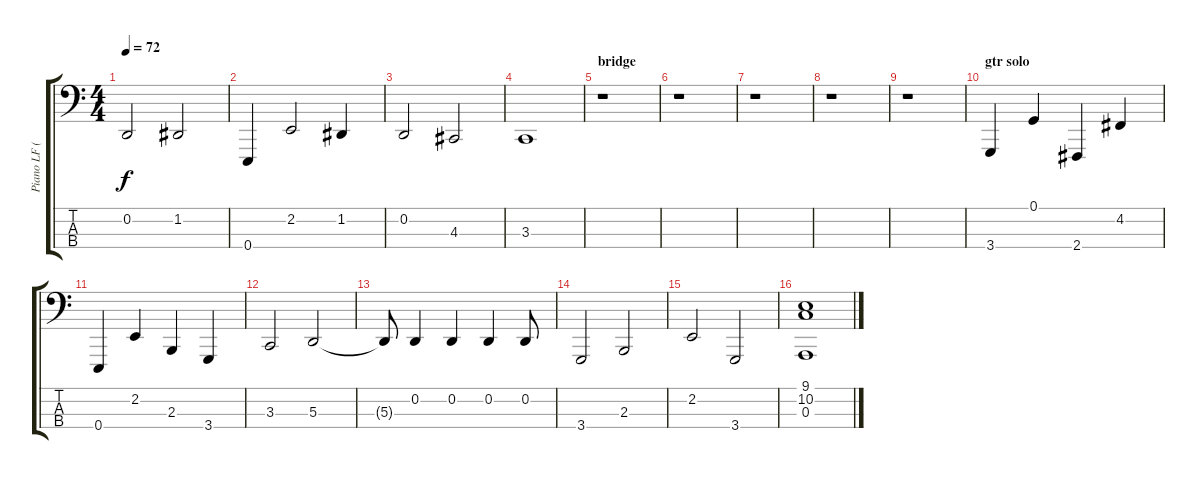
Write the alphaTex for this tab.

\track ("Piano LF (Mercury)" "Piano LF (") {instrument brightacousticpiano}
\staff {score tabs}
\tuning (G2 D2 A1 E1) {hide}
\ts (4 4)
\tempo 72
\clef f4
\ks c
0.2.2{dy f} 1.2.2 |
0.4.4 2.2.2 1.2.4 |
0.2.2 4.3.2 |
3.3.1 |
\section ("" "bridge")
r.1 |
r.1 |
r.1 |
r.1 |
r.1 |
\section ("" "gtr solo")
3.4.4 0.1.4 2.4.4 4.2.4 |
0.4.4 2.2.4 2.3.4 3.4.4 |
3.3.2 5.3.2 |
5.3{t}.8 0.2.4 0.2.4 0.2.4 0.2.8 |
3.4.2 2.3.2 |
2.2.2 3.4.2 |
(9.1 10.2 0.3).1
